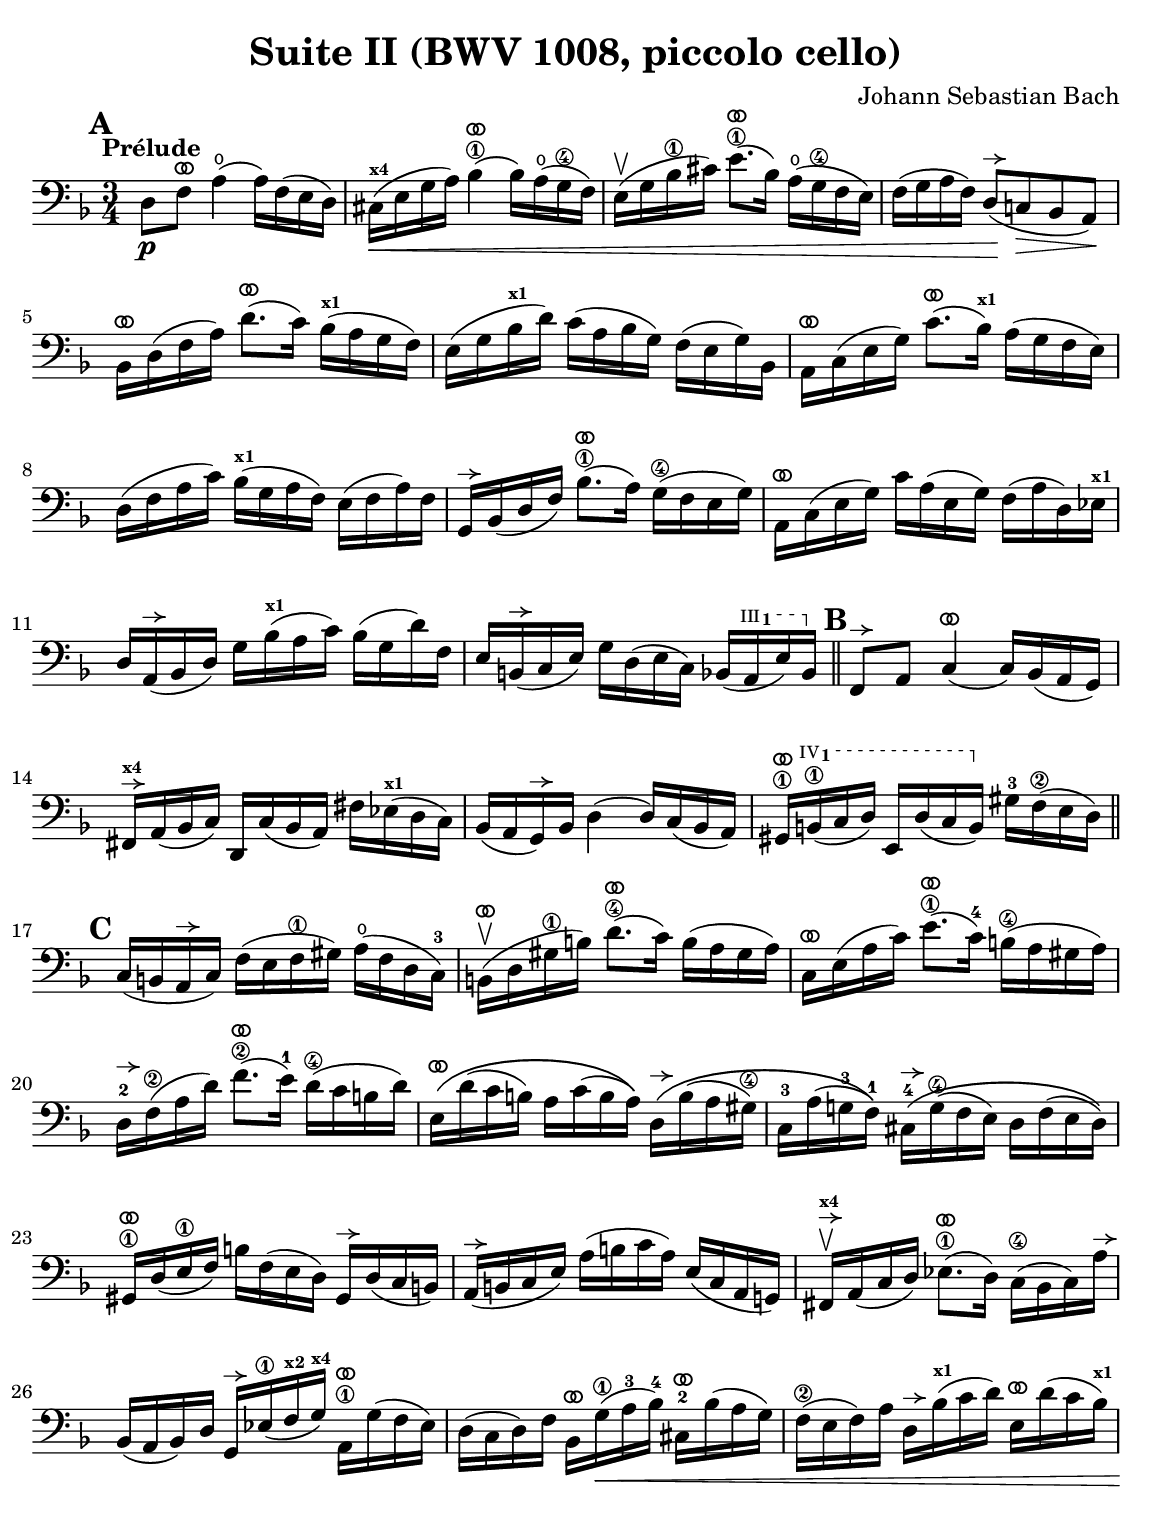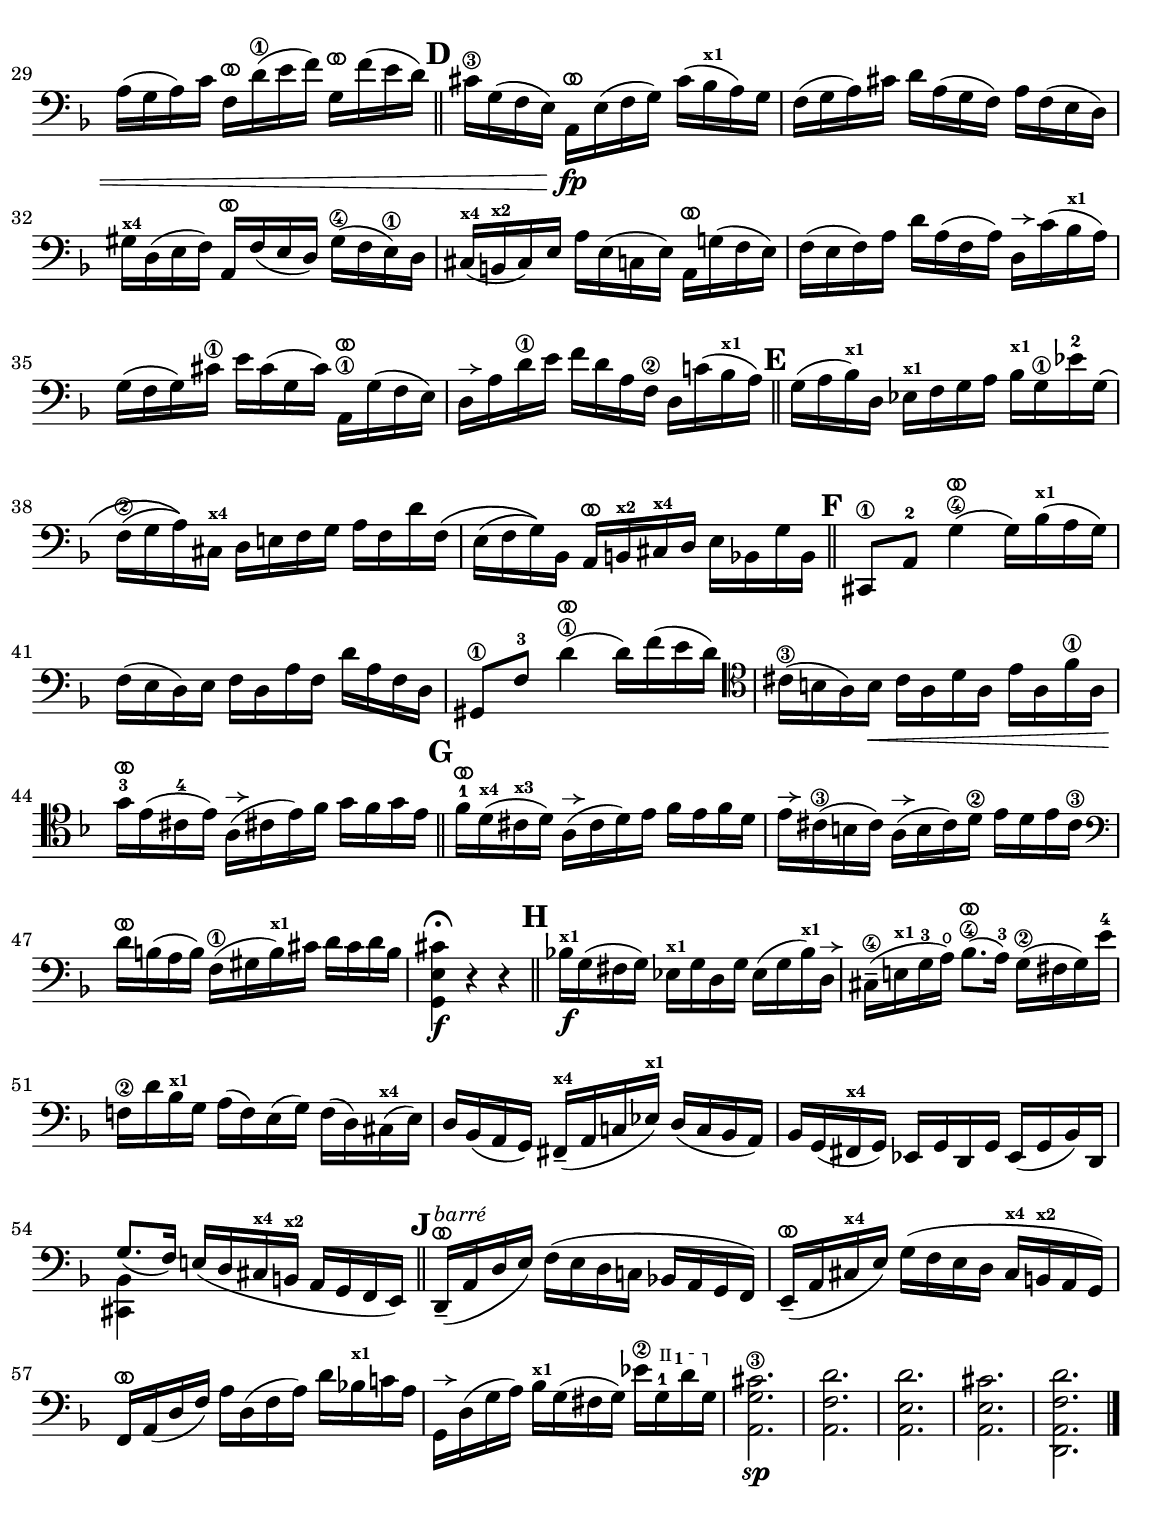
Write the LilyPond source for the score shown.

#(set-global-staff-size 21)

\version "2.24.0"

\header {
  title = "Suite II (BWV 1008, piccolo cello)"
  composer = "Johann Sebastian Bach"
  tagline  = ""
}

\language "italiano"

% iPad Pro 12.9

\paper {
  paper-width  = 195\mm
  paper-height = 260\mm
  indent = #0
  page-count = #2
  line-width = #184
  print-page-number = ##f
  ragged-last-bottom = ##t
  ragged-bottom = ##f
%  ragged-last = ##t
}

% \phrasingSlurDashed
% \SlurDashed
% \slurSolid

allongerUne = \markup {
  \center-column {
    \combine
    \draw-line #'(-2 . 0)
    \arrow-head #X #RIGHT ##f
  }
}

ringsps = #"
  0.15 setlinewidth
  0.9 0.6 moveto
  0.4 0.6 0.5 0 361 arc
  stroke
  1.0 0.6 0.5 0 361 arc
  stroke
  "

vibrato = \markup {
  \with-dimensions #'(-0.2 . 1.6) #'(0 . 1.2)
  \postscript #ringsps
}

startModernBarre =
#(define-event-function (fretnum partial)
   (number? number?)
    #{
      \tweak bound-details.left.text
        \markup
          \teeny \concat {
          #(format #f "~@r" fretnum)
          \hspace #.2
          \lower #.3 \small \bold \fontsize #-2 #(number->string partial)
          \hspace #.5
        }
      \tweak font-size -1
      \tweak font-shape #'upright
      \tweak style #'dashed-line
      \tweak dash-fraction #0.3
      \tweak dash-period #1
      \tweak bound-details.left.stencil-align-dir-y #0.35
      \tweak bound-details.left.padding 2.5 % was 0.25
      \tweak bound-details.left.attach-dir -1
      \tweak bound-details.left-broken.text ##f
      \tweak bound-details.left-broken.attach-dir -1
      %% adjust the numeric values to fit your needs:
      \tweak bound-details.left-broken.padding 0.5 %% was 1.5
      \tweak bound-details.right-broken.padding 0
      \tweak bound-details.right.padding 0.25
      \tweak bound-details.right.attach-dir 2
      \tweak bound-details.right-broken.text ##f
      \tweak bound-details.right.text
        \markup
          \with-dimensions #'(0 . 0) #'(-.3 . 0) %% was (0 . -1)
          \draw-line #'(0 . -1)
      \startTextSpan
   #})

stopBarre = \stopTextSpan

% Analysis brackets under the staff

\layout {
  \context {
    \Voice
    \consists "Horizontal_bracket_engraver"
  }
}

\score {
  \new Staff {%\with{instrumentName=#"Piccolo"}{
    \override Hairpin.to-barline = ##f
    \override BreathingSign.text = \markup {
      \translate #'(-1.75 . 1.6)
      \musicglyph "scripts.rcomma"
    }

    \tempo "Prélude"
    \time 3/4
    \key re \minor
    \clef "bass"
    \set fingeringOrientations = #'(left)

      \mark \default
      re8\p fa8^\vibrato la4(\open la16) fa16( mi16 re16)
    | dod16(\<^\markup{\bold\teeny x4} mi16 sol16 la16) sib4\1^\vibrato( sib16) la16(\open sol16\4 fa16)
    | mi16(\upbow sol16 sib16\1 dod'16) mi'8.\1^\vibrato( sib16) la16(\open sol16\4 fa16 mi16)
    | fa16( sol16 la16 fa16) re8(\!^\allongerUne do!8\> sib,8 la,8)\!
    | sib,16[^\vibrato re16( fa16 la16)] re'8.^\vibrato( do'16) sib16(^\markup{\bold\teeny x1} la16 sol16 fa16)
    | mi16( sol16 sib16^\markup{\bold\teeny x1} re'16) do'16( la16 sib16 sol16) fa16( mi16 sol16) sib,16
    | la,16[^\vibrato do16( mi16 sol16)] do'8.^\vibrato( sib16)^\markup{\bold\teeny x1} la16( sol16 fa16 mi16)
    | re16( fa16 la16 do'16) sib16(^\markup{\bold\teeny x1} sol16 la16 fa16) mi16( fa16 la16) fa16
    | sol,16[^\allongerUne sib,16( re16 fa16)] sib8.\1^\vibrato( la16) sol16(\4 fa16 mi16 sol16)
    | la,16^\vibrato do16( mi16 sol16) do'16 la16( mi16 sol16) fa16( la16 re16) mib16^\markup{\bold\teeny x1}
    | re16 la,16(^\allongerUne sib,16 re16) sol16 sib16(^\markup{\bold\teeny x1} la16 do'16) sib16( sol16 re'16) fa16
    | mi16 si,16(^\allongerUne do16 mi16) sol16 re16( mi16 do16) sib,16( \startModernBarre #3 #1 la,16 mi16) sib,16 \stopBarre 
    \bar "||" \mark \default
      fa,8^\allongerUne la,8 do4(^\vibrato do16) sib,16( la,16 sol,16)
    | fad,16^\allongerUne^\markup{\bold\teeny x4} la,16( sib,16 do16) re,16 do16( sib,16 la,16) 
      fad16 mib16(^\markup{\bold\teeny x1} re16 do16)
    | sib,16( la,16 sol,16)^\allongerUne sib,16 re4( re16) do16( sib,16 la,16)
    | sold,16\1^\vibrato \startModernBarre #4 #1 si,16(\1 do16 re16) mi,16 re16( do16 si,16) \stopBarre 
      sold16-3 fa16\2( mi16 re16)
    \bar "||" \mark \default
      do16( si,16 la,16^\allongerUne do16) fa16( mi16 fa16\1 sold16) la16(\open fa16 re16 do16)-3
    | si,16(\upbow^\vibrato re16 sold16\1 si16) re'8.(\4^\vibrato do'16) si16( la16 sold16 la16)
    | do16^\vibrato mi16( la16 do'16) mi'8.(\1^\vibrato do'16)-4 si16(\4 la16 sold16 la16) 
    | re16-2^\allongerUne fa16\2( la16 re'16) fa'8.(\2^\vibrato mi'16)-1 re'16(\4 do'16 si16 re'16)
    | mi16\(^\vibrato re'16( do'16 si16) la16 do'16( si16 la16)\)
      re16\(^\allongerUne si16( la16 sold16\4)
    | do16-3 la16( sol!16-3 fa16-1)\) 
      dod16-4^\allongerUne\( sol16(\4 fa16 mi16) re16 fa16( mi16 re16)\)
    | sold,16\1^\vibrato re16( mi16\1 fa16) si16 fa16( mi16 re16) sold,16^\allongerUne re16( do16 si,16)
    | la,16(^\allongerUne si,16 do16 mi16) la16( si16 do'16 la16) mi16( do16 la,16 sol,!16)
    | fad,16^\allongerUne^\markup{\bold\teeny x4}\upbow la,16( do16 re16) mib8.(\1^\vibrato re16) do16(\4 sib,16 do16) la16^\allongerUne
    | sib,16( la,16 sib,16) re16 sol,16^\allongerUne mib16(\1 fa16^\markup{\bold\teeny x2} sol16)^\markup{\bold\teeny x4} 
      la,16\1^\vibrato sol16( fa16 mib16)
    | re16( do16 re16) fa16 sib,16^\vibrato sol16(\1\< la16-3 sib16)-4 
      dod16-2^\vibrato sib16( la16 sol16)
    | fa16(\2 mi16 fa16) la16 re16^\allongerUne sib16(^\markup{\bold\teeny x1} do'16 re'16)
      mi16^\vibrato re'16( do'16 sib16)^\markup{\bold\teeny x1}
    | la16( sol16 la16) do'16 fa16^\vibrato re'16(\1 mi'16 fa'16)
      sol16^\vibrato fa'16( mi'16 re'16)
    \bar "||" \mark \default
      dod'16\3 sol16( fa16 mi16) la,16\!\fp^\vibrato mi16( fa16 sol16) dod'16( sib16^\markup{\bold\teeny x1} la16) sol16
    | fa16( sol16 la16) dod'16 re'16 la16( sol16 fa16) la16 fa16( mi16 re16)
    | sold16^\markup{\bold\teeny x4} re16( mi16 fa16) la,16^\vibrato fa16( mi16 re16) sold16(\4 fa16 mi16)\1 re16
    | dod16(^\markup{\bold\teeny x4} si,16^\markup{\bold\teeny x2} dod16) 
      mi16 la16 mi16( do16 mi16) la,16^\vibrato sol!16( fa16 mi16)
    | fa16( mi16 fa16) la16 re'16 la16( fa16 la16) re16^\allongerUne do'16( sib16^\markup{\bold\teeny x1} la16)
    | sol16( fa16 sol16) dod'16\1 mi'16 dod'16( sol16 dod'16) la,16\1^\vibrato sol16( fa16 mi16)
    | re16[^\allongerUne la16 re'16\1 mi'16] fa'16 
      re'16 la16 fa16\2 re16 do'!16( sib16^\markup{\bold\teeny x1} la16)
    \bar "||" \mark \default
      sol16( la16 sib16)^\markup{\bold\teeny x1} re16 mib16^\markup{\bold\teeny x1} 
      fa16 sol16 la16 sib16^\markup{\bold\teeny x1} sol16\1 mib'16-2 sol16\(
    | fa16(\2 sol16 la16)\) dod16^\markup{\bold\teeny x4} re16 mi!16 fa16 sol16 la16 fa16 re'16 fa16\(
    | mi16( fa16 sol16)\) sib,16 la,16^\vibrato si,!16^\markup{\bold\teeny x2} 
      dod16^\markup{\bold\teeny x4} re16 mi16 sib,16 sol16 sib,16
    \bar "||" \mark \default
      dod,8\1 la,8-2 sol4\4^\vibrato( sol16) sib16(^\markup{\bold\teeny x1} la16 sol16)
    | fa16( mi16 re16) mi16 fa16 re16 la16 fa16 re'16 la16 fa16 re16
    | sold,8\1 fa8-3 re'4\1^\vibrato( re'16) fa'16( mi'16 re'16)
    | \clef "tenor"
      dod'16\3( si!16 la16) si16\< dod'16 la16 re'16 la16 mi'16 la16 fa'16\1 la16
    | sol'16-3\!^\vibrato mi'16( dod'16-4 mi'16) la16(^\allongerUne dod'!16 mi'16) fa'16
      sol'16 fa'16 sol'16 mi'16
    \bar "||" \mark \default
      fa'16-1^\vibrato re'16(^\markup{\bold\teeny x4} dod'16^\markup{\bold\teeny x3} 
      re'16) la16(^\allongerUne dod'16 re'16) mi'16 
      fa'16 mi'16 fa'16 re'16
    | mi'16^\allongerUne dod'16(\3 si!16 dod'16) la16(^\allongerUne si16 dod'16) re'16\2
      mi'16 re'16 mi'16 dod'16\3
    | \clef "bass" 
      re'16^\vibrato si!16( la16 si16) fa16(\1 sold16 si16)^\markup{\bold\teeny x1} dod'16
      re'16 dod'16 re'16 si16
    | <<dod'4\fermata mi4 sol,4\f>> r4 r4
    \bar "||" \mark \default
      sib!16\f^\markup{\bold\teeny x1} sol16( fad16 
      sol16) mib16^\markup{\bold\teeny x1} sol16 re16 sol16
      mib16( sol16 sib16)^\markup{\bold\teeny x1} re16^\allongerUne
    | dod16(--\4 mi!16^\markup{\bold\teeny x1} sol16-3 la16)\open
      sib8.(\4^\vibrato la16)-3 sol16(\2 fad16 sol16) mi'16-4
    | fa!16\2 re'16 sib16^\markup{\bold\teeny x1} sol16 la16( fa16) mi16( sol16)
      fa16( re16) dod16(^\markup{\bold\teeny x4} mi16)
    | re16 sib,16( la,16 sol,16) fad,16--(^\markup{\bold\teeny x4} la,16 do!16 
      mib16)^\markup{\bold\teeny x1} re16( do16 sib,16 la,16)
    | sib,16 sol,16( fad,16^\markup{\bold\teeny x4} sol,16) mib,16 sol,16 re,16 sol,16 mib,16( sol,16 sib,16) re,16
    | <<{sol8._( fa16_)}\\{<<sib,4 dod,4>>}>> mi!16( re16 
      dod16^\markup{\bold\teeny x4} si,!16^\markup{\bold\teeny x2} la,16 sol,16 fa,16 mi,16)
    \bar "||" \mark \default
      re,16--(^\vibrato^\markup{\small\italic "barré"} la,16 re16 mi16) fa16( mi16 re16 do!16 sib,!16 la,16 sol,16 fa,16)
    | mi,16--(^\vibrato la,16 dod16^\markup{\bold\teeny x4} mi16) sol16( fa16 mi16 re16 
      dod16^\markup{\bold\teeny x4} si,!16^\markup{\bold\teeny x2} la,16 sol,16)
    | fa,16^\vibrato la,16( re16 fa16) la16 re16( fa16 la16)
      re'16 sib!16^\markup{\bold\teeny x1} do'!16 la16
    | sol,16^\allongerUne re16( sol16 la16) sib16^\markup{\bold\teeny x1} sol16( fad16 sol16)
      mib'16\2 \startModernBarre #2 #1 sol16-1 re'16 sol16 \stopBarre
    | <<dod'2.\3 sol2. la,2.\sp>>
    | <<re'2. fa2. la,2.>> 
    | <<re'2. mi2. la,2.>>
    | <<dod'2. mi2. la,2.>>
    | <<re'2. fa2. la,2. re,2.>>
      
    
    
      \bar "|."
  }
}
